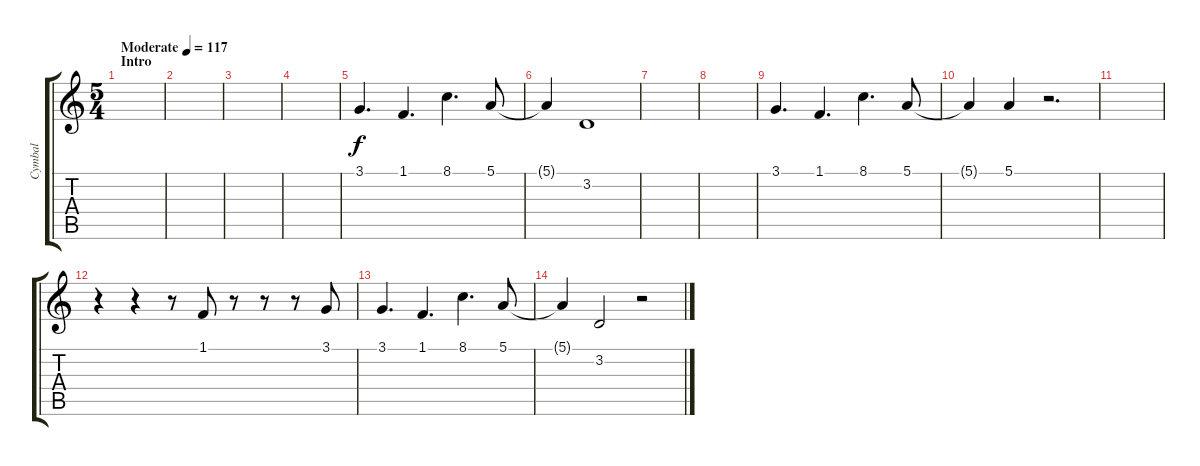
\track ("Cymbal" "Cymbal") {instrument vibraphone}
\staff {score tabs}
\tuning (E4 B3 G3 D3 A2 D2) {hide}
\ts (5 4)
\section ("" "Intro")
\tempo (117 "Moderate")
\clef g2
\ks c
|
|
|
|
3.1.4{d} 1.1.4{d} 8.1.4{d} 5.1.8 |
5.1{t}.4 3.2.1 |
|
|
3.1.4{d} 1.1.4{d} 8.1.4{d} 5.1.8 |
5.1{t}.4 5.1.4 r.2{d} |
|
r.4 r.4 r.8 1.1.8 r.8 r.8 r.8 3.1.8 |
3.1.4{d} 1.1.4{d} 8.1.4{d} 5.1.8 |
5.1{t}.4 3.2.2 r.2
